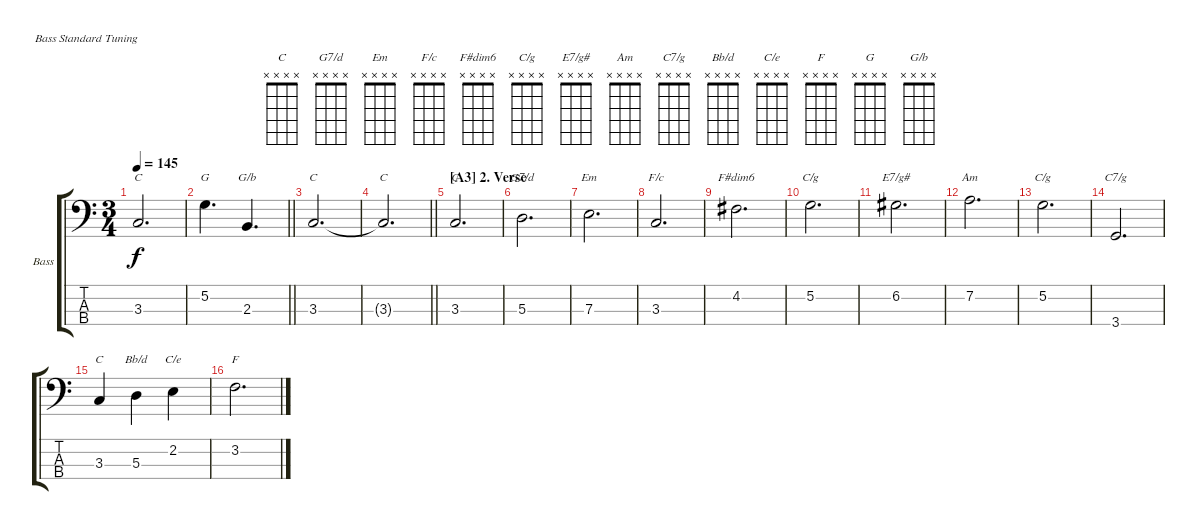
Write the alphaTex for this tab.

\bracketExtendMode groupsimilarinstruments
\firstSystemTrackNameOrientation horizontal
\otherSystemsTrackNameOrientation horizontal
\track ("Double Bass" "Bass") {instrument fretlessbass}
\staff {score tabs}
\tuning (G2 D2 A1 E1)
\chord ("C" x x x x)
\chord ("G7/d" x x x x)
\chord ("Em" x x x x)
\chord ("F/c" x x x x)
\chord ("F#dim6" x x x x)
\chord ("C/g" x x x x)
\chord ("E7/g#" x x x x)
\chord ("Am" x x x x)
\chord ("C7/g" x x x x)
\chord ("Bb/d" x x x x)
\chord ("C/e" x x x x)
\chord ("F" x x x x)
\chord ("G" x x x x)
\chord ("G/b" x x x x)
\ts (3 4)
\tempo 145
\clef f4
\ks c
3.3.2{d ch "C" dy f} |
\barLineRight lightlight
5.2.4{d ch "G"} 2.3.4{d ch "G/b"} |
3.3.2{d ch "C"} |
\barLineRight lightlight
3.3{t}.2{d ch "C"} |
\section ("" "[A3] 2. Verse")
3.3.2{d ch "C"} |
5.3.2{d ch "G7/d"} |
7.3.2{d ch "Em"} |
3.3.2{d ch "F/c"} |
4.2.2{d ch "F#dim6"} |
5.2.2{d ch "C/g"} |
6.2.2{d ch "E7/g#"} |
7.2.2{d ch "Am"} |
5.2.2{d ch "C/g"} |
3.4.2{d ch "C7/g"} |
3.3.4{ch "C"} 5.3.4{ch "Bb/d"} 2.2.4{ch "C/e"} |
3.2.2{d ch "F"}
